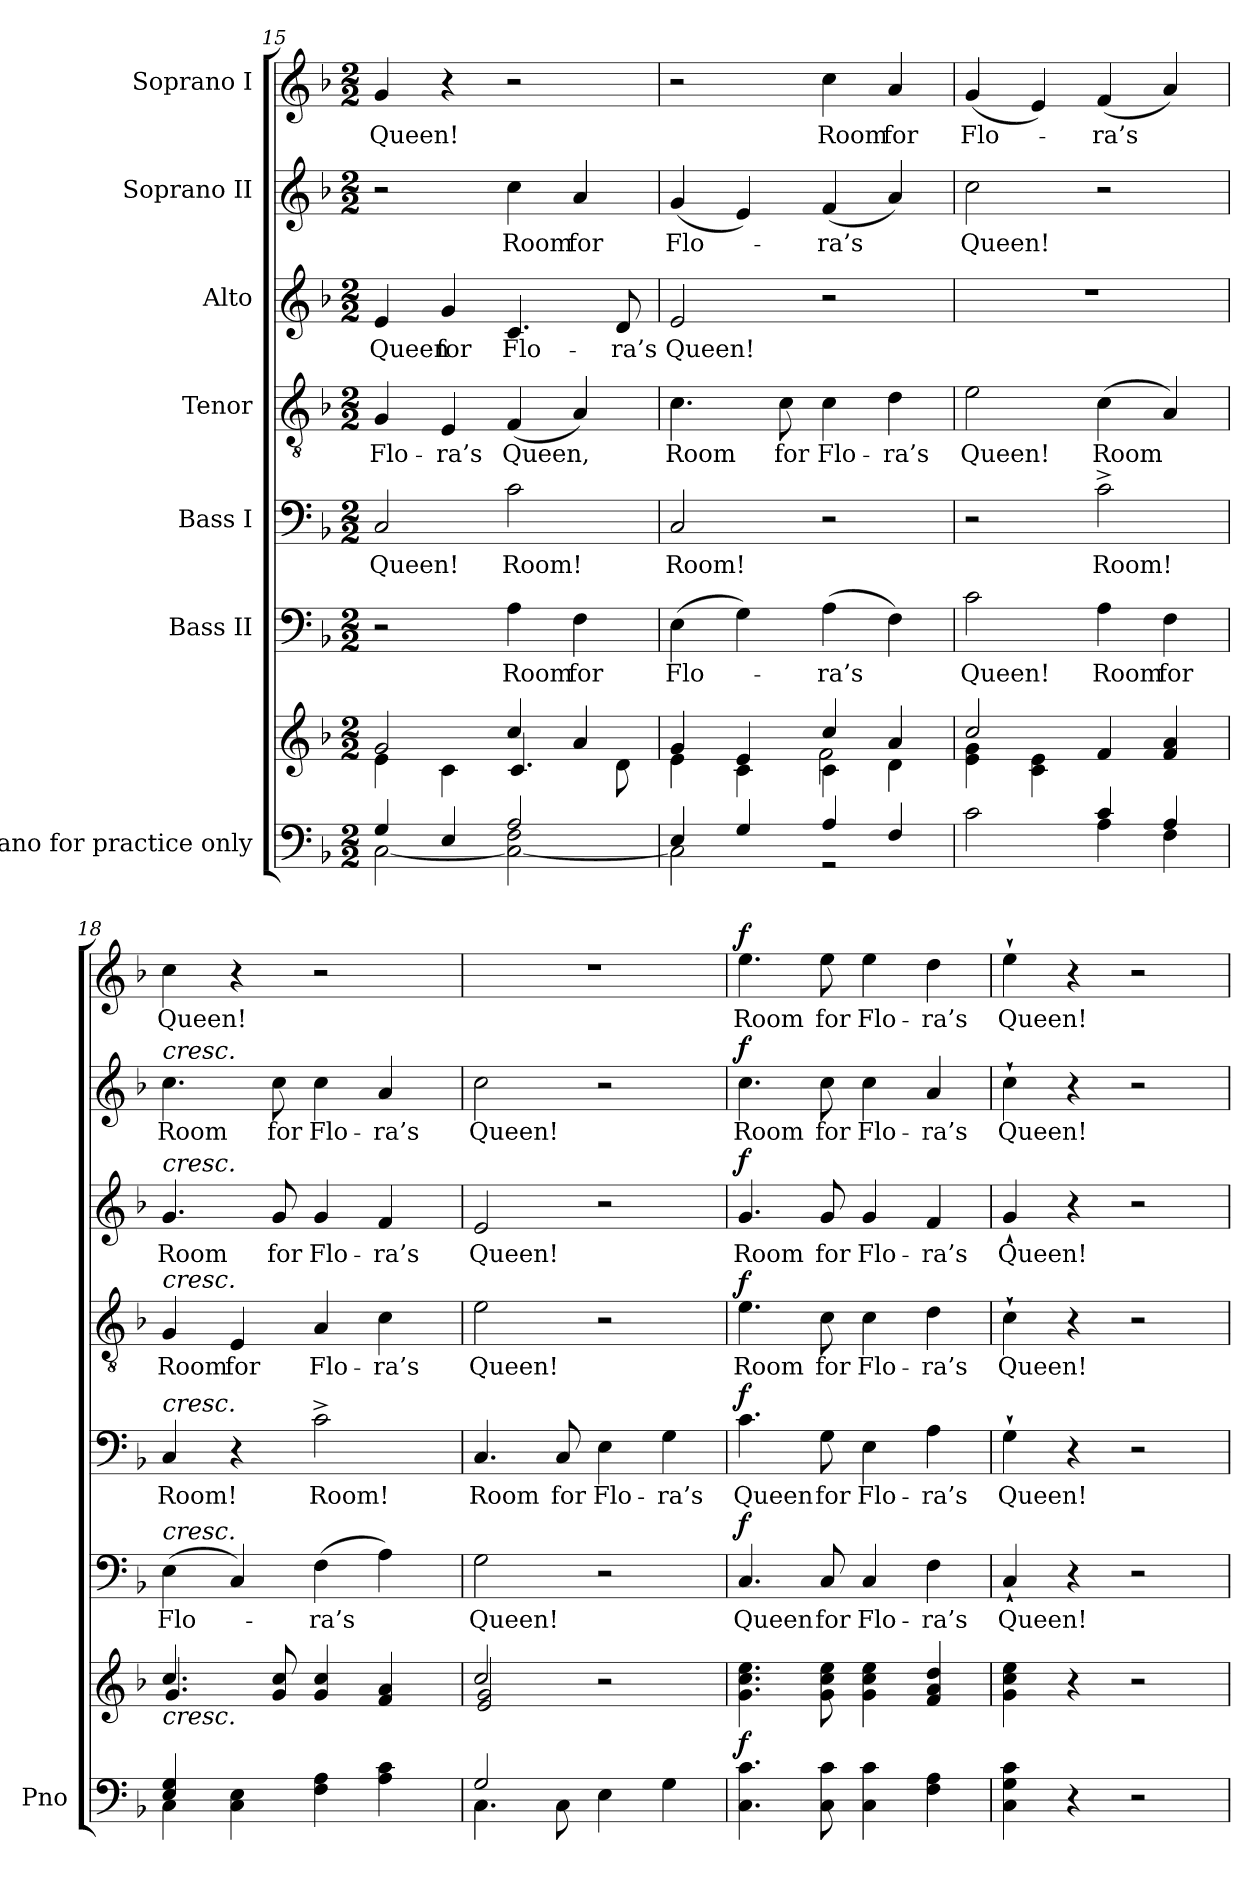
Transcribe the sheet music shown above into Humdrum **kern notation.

**kern	**kern	**dynam	**kern	**text	**dynam	**kern	**text	**dynam	**kern	**text	**dynam	**kern	**text	**dynam	**kern	**text	**dynam	**kern	**text	**dynam
*part7	*part7	*part7	*part6	*part6	*part6	*part5	*part5	*part5	*part4	*part4	*part4	*part3	*part3	*part3	*part2	*part2	*part2	*part1	*part1	*part1
*staff8	*staff7	*staff7/8	*staff6	*staff6	*staff6	*staff5	*staff5	*staff5	*staff4	*staff4	*staff4	*staff3	*staff3	*staff3	*staff2	*staff2	*staff2	*staff1	*staff1	*staff1
*I"Piano for practice only	*	*	*I"Bass II	*	*	*I"Bass I	*	*	*I"Tenor	*	*	*I"Alto	*	*	*I"Soprano II	*	*	*I"Soprano I	*	*
*I'Pno	*	*	*	*	*	*	*	*	*	*	*	*	*	*	*	*	*	*	*	*
!!LO:LB:g=z
*clefF4	*clefG2	*	*clefF4	*	*	*clefF4	*	*	*clefGv2	*	*	*clefG2	*	*	*clefG2	*	*	*clefG2	*	*
*k[b-]	*k[b-]	*	*k[b-]	*	*	*k[b-]	*	*	*k[b-]	*	*	*k[b-]	*	*	*k[b-]	*	*	*k[b-]	*	*
*M2/2	*M2/2	*	*M2/2	*	*	*M2/2	*	*	*M2/2	*	*	*M2/2	*	*	*M2/2	*	*	*M2/2	*	*
=15	=15	=15	=15	=15	=15	=15	=15	=15	=15	=15	=15	=15	=15	=15	=15	=15	=15	=15	=15	=15
*^	*^	*	*	*	*	*	*	*	*	*	*	*	*	*	*	*	*	*	*	*
*	*	*	*^	*	*	*	*	*	*	*	*	*	*	*	*	*	*	*	*	*	*	*
!	!	!	!	!	!	!	!	!	!	!LO:LY:b	!	!	!LO:LY:b	!	!	!LO:LY:b	!	!	!	!	!	!LO:LY:b	!
4G/	[2C\	2g/	4e\	2ryy	.	2r	.	.	2C/	Queen!	.	4G/	Flo-	.	4e/	Queen	.	2r	.	.	4g/	Queen!	.
!	!	!	!	!	!	!	!	!	!	!	!	!	!LO:LY:b	!	!	!LO:LY:b	!	!	!	!	!	!	!
4E/	.	.	4c\	.	.	.	.	.	.	.	.	4E/	-ra’s	.	4g/	for	.	.	.	.	4r	.	.
!	!	!	!	!	!	!	!LO:LY:b	!	!	!LO:LY:b	!	!	!LO:LY:b	!	!	!LO:LY:b	!	!	!LO:LY:b	!	!	!	!
2A/	2C\_ 2F\	4cc/	2ryy	4.c/	.	4A\	Room	.	2c\	Room!	.	(4F/	Queen,	.	4.c/	Flo-	.	4cc\	Room	.	2r	.	.
!	!	!	!	!	!	!	!LO:LY:b	!	!	!	!	!	!	!	!	!	!	!	!LO:LY:b	!	!	!	!
.	.	4a/	.	.	.	4F\	for	.	.	.	.	4A/)	.	.	.	.	.	4a/	for	.	.	.	.
!	!	!	!	!	!	!	!	!	!	!	!	!	!	!	!	!LO:LY:b	!	!	!	!	!	!	!
.	.	.	.	8d\	.	.	.	.	.	.	.	.	.	.	8d/	-ra’s	.	.	.	.	.	.	.
=16	=16	=16	=16	=16	=16	=16	=16	=16	=16	=16	=16	=16	=16	=16	=16	=16	=16	=16	=16	=16	=16	=16	=16
!	!	!	!	!	!	!	!LO:LY:b	!	!	!LO:LY:b	!	!	!LO:LY:b	!	!	!LO:LY:b	!	!	!LO:LY:b	!	!	!	!
4E/	2C\]	4g/	4e\	2ryy	.	(4E\	Flo-	.	2C/	Room!	.	4.c\	Room	.	2e/	Queen!	.	(4g/	Flo-	.	2r	.	.
4G/	.	4e/	4c\	.	.	4G\)	.	.	.	.	.	.	.	.	.	.	.	4e/)	.	.	.	.	.
!	!	!	!	!	!	!	!	!	!	!	!	!	!LO:LY:b	!	!	!	!	!	!	!	!	!	!
.	.	.	.	.	.	.	.	.	.	.	.	8c\	for	.	.	.	.	.	.	.	.	.	.
!	!	!	!	!	!	!	!LO:LY:b	!	!	!	!	!	!LO:LY:b	!	!	!	!	!	!LO:LY:b	!	!	!LO:LY:b	!
4A/	2r	4cc/	4c\	2f\	.	(4A\	-ra’s	.	2r	.	.	4c\	Flo-	.	2r	.	.	(4f/	-ra’s	.	4cc\	Room	.
!	!	!	!	!	!	!	!	!	!	!	!	!	!LO:LY:b	!	!	!	!	!	!	!	!	!LO:LY:b	!
4F/	.	4a/	4d\	.	.	4F\)	.	.	.	.	.	4d\	-ra’s	.	.	.	.	4a/)	.	.	4a/	for	.
*	*	*	*v	*v	*	*	*	*	*	*	*	*	*	*	*	*	*	*	*	*	*	*	*
=17	=17	=17	=17	=17	=17	=17	=17	=17	=17	=17	=17	=17	=17	=17	=17	=17	=17	=17	=17	=17	=17	=17
!	!	!	!	!	!	!LO:LY:b	!	!	!	!	!	!LO:LY:b	!	!	!	!	!	!LO:LY:b	!	!	!LO:LY:b	!
2c\	2ryy	4e\ 4g\	2cc/	.	2c\	Queen!	.	2r	.	.	2e\	Queen!	.	1r	.	.	2cc\	Queen!	.	(4g/	Flo-	.
.	.	4c\ 4e\	.	.	.	.	.	.	.	.	.	.	.	.	.	.	.	.	.	4e/)	.	.
!	!	!	!	!	!	!LO:LY:b	!	!	!LO:LY:b	!	!	!LO:LY:b	!	!	!	!	!	!	!	!	!LO:LY:b	!
4c/	4A\	4f/	2ryy	.	4A\	Room	.	2c^\	Room!	.	(4c\	Room	.	.	.	.	2r	.	.	(4f/	-ra’s	.
!	!	!	!	!	!	!LO:LY:b	!	!	!	!	!	!	!	!	!	!	!	!	!	!	!	!
4A/	4F\	4f/ 4a/	.	.	4F\	for	.	.	.	.	4A/)	.	.	.	.	.	.	.	.	4a/)	.	.
=18	=18	=18	=18	=18	=18	=18	=18	=18	=18	=18	=18	=18	=18	=18	=18	=18	=18	=18	=18	=18	=18	=18
!	!	!	!	!	!	!	!	!	!	!	!	!	!	!	!	!	!LO:TX:a:i:t=cresc.	!	!	!	!	!
!	!	!	!	!	!	!	!	!	!	!	!	!	!	!LO:TX:a:i:t=cresc.	!	!	!	!	!	!	!	!
!	!	!	!	!	!	!	!	!	!	!	!LO:TX:a:i:t=cresc.	!	!	!	!	!	!	!	!	!	!	!
!	!	!	!	!	!	!	!	!LO:TX:a:i:t=cresc.	!	!	!	!	!	!	!	!	!	!	!	!	!	!
!	!	!	!	!	!LO:TX:a:i:t=cresc.	!	!	!	!	!	!	!	!	!	!	!	!	!	!	!	!	!
!	!	!LO:TX:b:i:t=cresc.	!	!	!	!	!	!	!	!	!	!	!	!	!	!	!	!	!	!	!	!
!	!	!	!	!	!	!LO:LY:b	!	!	!LO:LY:b	!	!	!LO:LY:b	!	!	!LO:LY:b	!	!	!LO:LY:b	!	!	!LO:LY:b	!
4E/ 4G/	4C\	4.cc/	4.g/	.	(4E\	Flo-	.	4C/	Room!	.	4G/	Room	.	4.g/	Room	.	4.cc\	Room	.	4cc\	Queen!	.
!	!	!	!	!	!	!	!	!	!	!	!	!LO:LY:b	!	!	!	!	!	!	!	!	!	!
4C\ 4E\	2.ryy	.	.	.	4C/)	.	.	4r	.	.	4E/	for	.	.	.	.	.	.	.	4r	.	.
!	!	!	!	!	!	!	!	!	!	!	!	!	!	!	!LO:LY:b	!	!	!LO:LY:b	!	!	!	!
.	.	8g/ 8cc/	2ryy	.	.	.	.	.	.	.	.	.	.	8g/	for	.	8cc\	for	.	.	.	.
!	!	!	!	!	!	!LO:LY:b	!	!	!LO:LY:b	!	!	!LO:LY:b	!	!	!LO:LY:b	!	!	!LO:LY:b	!	!	!	!
4F\ 4A\	.	4g/ 4cc/	.	.	(4F\	-ra’s	.	2c^\	Room!	.	4A/	Flo-	.	4g/	Flo-	.	4cc\	Flo-	.	2r	.	.
!	!	!	!	!	!	!	!	!	!	!	!	!LO:LY:b	!	!	!LO:LY:b	!	!	!LO:LY:b	!	!	!	!
4A\ 4c\	.	4f/ 4a/	.	.	4A\)	.	.	.	.	.	4c\	-ra’s	.	4f/	-ra’s	.	4a/	-ra’s	.	.	.	.
.	.	.	8ryy	.	.	.	.	.	.	.	.	.	.	.	.	.	.	.	.	.	.	.
=19	=19	=19	=19	=19	=19	=19	=19	=19	=19	=19	=19	=19	=19	=19	=19	=19	=19	=19	=19	=19	=19	=19
!	!	!	!	!	!	!LO:LY:b	!	!	!LO:LY:b	!	!	!LO:LY:b	!	!	!LO:LY:b	!	!	!LO:LY:b	!	!	!	!
2G/	4.C\	2cc/	2e/ 2g/	.	2G\	Queen!	.	4.C/	Room	.	2e\	Queen!	.	2e/	Queen!	.	2cc\	Queen!	.	1r	.	.
!	!	!	!	!	!	!	!	!	!LO:LY:b	!	!	!	!	!	!	!	!	!	!	!	!	!
.	8C\	.	.	.	.	.	.	8C/	for	.	.	.	.	.	.	.	.	.	.	.	.	.
!	!	!	!	!	!	!	!	!	!LO:LY:b	!	!	!	!	!	!	!	!	!	!	!	!	!
4E\	2ryy	2r	2ryy	.	2r	.	.	4E\	Flo-	.	2r	.	.	2r	.	.	2r	.	.	.	.	.
!	!	!	!	!	!	!	!	!	!LO:LY:b	!	!	!	!	!	!	!	!	!	!	!	!	!
4G\	.	.	.	.	.	.	.	4G\	-ra’s	.	.	.	.	.	.	.	.	.	.	.	.	.
*v	*v	*	*	*	*	*	*	*	*	*	*	*	*	*	*	*	*	*	*	*	*	*
*	*v	*v	*	*	*	*	*	*	*	*	*	*	*	*	*	*	*	*	*	*	*
!!LO:PB:g=z
=20	=20	=20	=20	=20	=20	=20	=20	=20	=20	=20	=20	=20	=20	=20	=20	=20	=20	=20	=20	=20
!	!	!LO:DY:b	!	!LO:LY:b	!LO:DY:a	!	!LO:LY:b	!LO:DY:a	!	!LO:LY:b	!LO:DY:a	!	!LO:LY:b	!LO:DY:a	!	!LO:LY:b	!LO:DY:a	!	!LO:LY:b	!LO:DY:a
4.C\ 4.c\	4.g\ 4.cc\ 4.ee\	f	4.C/	Queen	f	4.c\	Queen	f	4.e\	Room	f	4.g/	Room	f	4.cc\	Room	f	4.ee\	Room	f
!	!	!	!	!LO:LY:b	!	!	!LO:LY:b	!	!	!LO:LY:b	!	!	!LO:LY:b	!	!	!LO:LY:b	!	!	!LO:LY:b	!
8C\ 8c\	8g\ 8cc\ 8ee\	.	8C/	for	.	8G\	for	.	8c\	for	.	8g/	for	.	8cc\	for	.	8ee\	for	.
!	!	!	!	!LO:LY:b	!	!	!LO:LY:b	!	!	!LO:LY:b	!	!	!LO:LY:b	!	!	!LO:LY:b	!	!	!LO:LY:b	!
4C\ 4c\	4g\ 4cc\ 4ee\	.	4C/	Flo-	.	4E\	Flo-	.	4c\	Flo-	.	4g/	Flo-	.	4cc\	Flo-	.	4ee\	Flo-	.
!	!	!	!	!LO:LY:b	!	!	!LO:LY:b	!	!	!LO:LY:b	!	!	!LO:LY:b	!	!	!LO:LY:b	!	!	!LO:LY:b	!
4F\ 4A\	4f/ 4a/ 4dd/	.	4F\	-ra’s	.	4A\	-ra’s	.	4d\	-ra’s	.	4f/	-ra’s	.	4a/	-ra’s	.	4dd\	-ra’s	.
=21	=21	=21	=21	=21	=21	=21	=21	=21	=21	=21	=21	=21	=21	=21	=21	=21	=21	=21	=21	=21
!	!	!	!	!LO:LY:b	!	!	!LO:LY:b	!	!	!LO:LY:b	!	!	!LO:LY:b	!	!	!LO:LY:b	!	!	!LO:LY:b	!
4C\ 4G\ 4c\	4g\ 4cc\ 4ee\	.	4C`/	Queen!	.	4G`\	Queen!	.	4c`\	Queen!	.	4g`/	Queen!	.	4cc`\	Queen!	.	4ee`\	Queen!	.
4r	4r	.	4r	.	.	4r	.	.	4r	.	.	4r	.	.	4r	.	.	4r	.	.
2r	2r	.	2r	.	.	2r	.	.	2r	.	.	2r	.	.	2r	.	.	2r	.	.
=	=	=	=	=	=	=	=	=	=	=	=	=	=	=	=	=	=	=	=	=
*-	*-	*-	*-	*-	*-	*-	*-	*-	*-	*-	*-	*-	*-	*-	*-	*-	*-	*-	*-	*-
